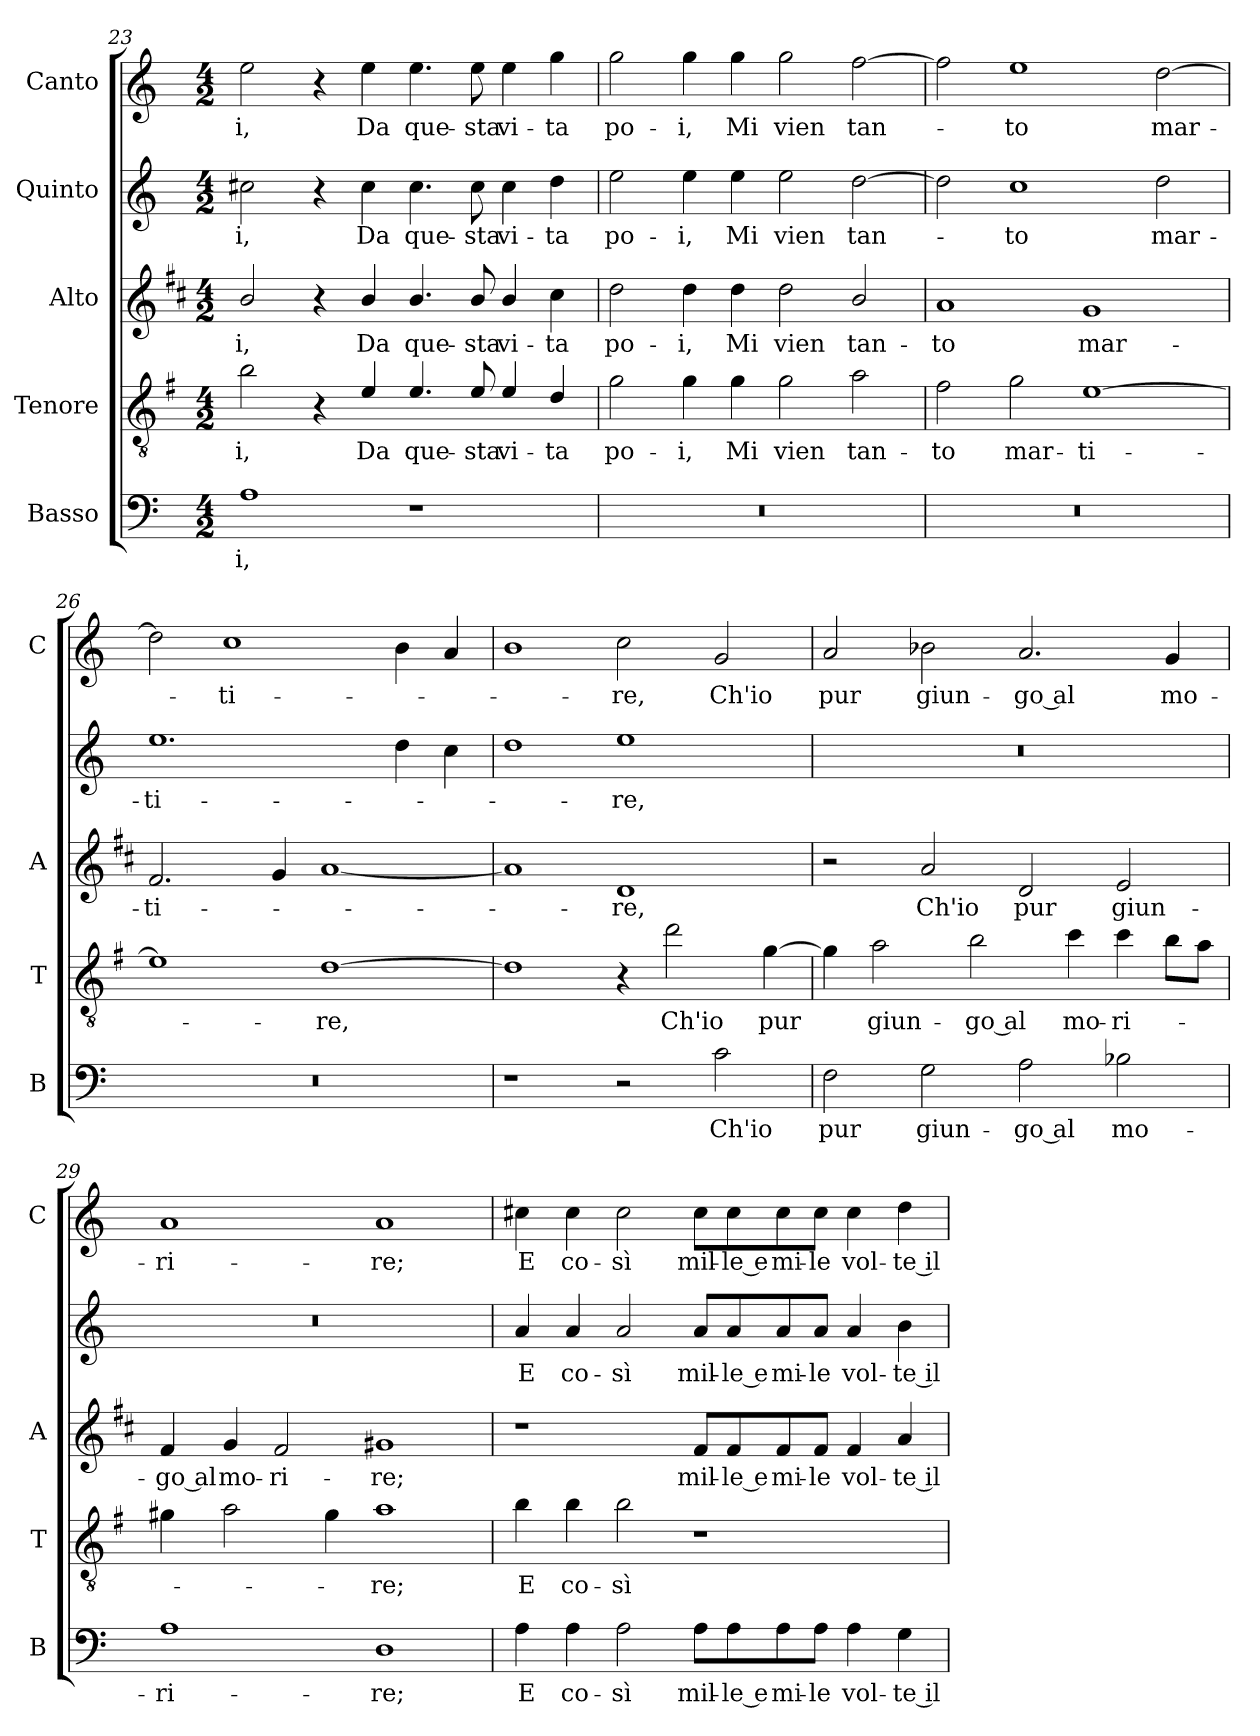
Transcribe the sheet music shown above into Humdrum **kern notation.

**kern	**text	**kern	**text	**kern	**text	**kern	**text	**kern	**text
*part5	*part5	*part4	*part4	*part3	*part3	*part2	*part2	*part1	*part1
*staff5	*staff5	*staff4	*staff4	*staff3	*staff3	*staff2	*staff2	*staff1	*staff1
*I"Basso	*	*I"Tenore	*	*I"Alto	*	*I"Quinto	*	*I"Canto	*
*I'B	*	*I'T	*	*I'A	*	*	*	*I'C	*
!!LO:PB:g=z
*clefF4	*	*clefGv2	*	*clefG2	*	*clefG2	*	*clefG2	*
*	*	*ITrd4c7	*	*ITrd1c2	*	*	*	*	*
*k[]	*	*k[]	*	*k[]	*	*k[]	*	*k[]	*
*C:	*	*C:	*	*C:	*	*C:	*	*C:	*
*M4/2	*	*M4/2	*	*M4/2	*	*M4/2	*	*M4/2	*
=23	=23	=23	=23	=23	=23	=23	=23	=23	=23
!	!LO:LY:b	!	!LO:LY:b	!	!LO:LY:b	!	!LO:LY:b	!	!LO:LY:b
1A	-i,	2e\	-i,	2a/	-i,	2cc#X\	-i,	2ee\	-i,
.	.	4r	.	4r	.	4r	.	4r	.
!	!	!	!LO:LY:b	!	!LO:LY:b	!	!LO:LY:b	!	!LO:LY:b
.	.	4A/	Da	4a/	Da	4cc#\	Da	4ee\	Da
!	!	!	!LO:LY:b	!	!LO:LY:b	!	!LO:LY:b	!	!LO:LY:b
1r	.	4.A/	que-	4.a/	que-	4.cc#\	que-	4.ee\	que-
!	!	!	!LO:LY:b	!	!LO:LY:b	!	!LO:LY:b	!	!LO:LY:b
.	.	8A/	-sta	8a/	-sta	8cc#\	-sta	8ee\	-sta
!	!	!	!LO:LY:b	!	!LO:LY:b	!	!LO:LY:b	!	!LO:LY:b
.	.	4A/	vi-	4a/	vi-	4cc#\	vi-	4ee\	vi-
!	!	!	!LO:LY:b	!	!LO:LY:b	!	!LO:LY:b	!	!LO:LY:b
.	.	4G/	-ta	4b\	-ta	4dd\	-ta	4gg\	-ta
=24	=24	=24	=24	=24	=24	=24	=24	=24	=24
!	!	!	!LO:LY:b	!	!LO:LY:b	!	!LO:LY:b	!	!LO:LY:b
0r	.	2c\	po-	2cc\	po-	2ee\	po-	2gg\	po-
!	!	!	!LO:LY:b	!	!LO:LY:b	!	!LO:LY:b	!	!LO:LY:b
.	.	4c\	-i,	4cc\	-i,	4ee\	-i,	4gg\	-i,
!	!	!	!LO:LY:b	!	!LO:LY:b	!	!LO:LY:b	!	!LO:LY:b
.	.	4c\	Mi	4cc\	Mi	4ee\	Mi	4gg\	Mi
!	!	!	!LO:LY:b	!	!LO:LY:b	!	!LO:LY:b	!	!LO:LY:b
.	.	2c\	vien	2cc\	vien	2ee\	vien	2gg\	vien
!	!	!	!LO:LY:b	!	!LO:LY:b	!	!LO:LY:b	!	!LO:LY:b
.	.	2d\	tan-	2a/	tan-	[2dd\	tan-	[2ff\	tan-
=25	=25	=25	=25	=25	=25	=25	=25	=25	=25
!	!	!	!LO:LY:b	!	!LO:LY:b	!	!	!	!
0r	.	2B\	-to	1g	-to	2dd\]	.	2ff\]	.
!	!	!	!LO:LY:b	!	!	!	!LO:LY:b	!	!LO:LY:b
.	.	2c\	mar-	.	.	1cc	-to	1ee	-to
!	!	!	!LO:LY:b	!	!LO:LY:b	!	!	!	!
.	.	[1A	-ti-	1f	mar-	.	.	.	.
!	!	!	!	!	!	!	!LO:LY:b	!	!LO:LY:b
.	.	.	.	.	.	2dd\	mar-	[2dd\	mar-
=26	=26	=26	=26	=26	=26	=26	=26	=26	=26
!	!	!	!	!	!LO:LY:b	!	!LO:LY:b	!	!
0r	.	1A]	.	2.e/	-ti-	1.ee	-ti-	2dd\]	.
!	!	!	!	!	!	!	!	!	!LO:LY:b
.	.	.	.	.	.	.	.	1cc	-ti-
.	.	.	.	4f/	.	.	.	.	.
!	!	!	!LO:LY:b	!	!	!	!	!	!
.	.	[1G	-re,	[1g	.	.	.	.	.
.	.	.	.	.	.	4dd\	.	4b\	.
.	.	.	.	.	.	4cc\	.	4a/	.
!!LO:LB:g=z
=27	=27	=27	=27	=27	=27	=27	=27	=27	=27
1r	.	1G]	.	1g]	.	1dd	.	1b	.
!	!	!	!	!	!LO:LY:b	!	!LO:LY:b	!	!LO:LY:b
2r	.	4r	.	1c	-re,	1ee	-re,	2cc\	-re,
!	!	!	!LO:LY:b	!	!	!	!	!	!
.	.	2g\	Ch'io	.	.	.	.	.	.
!	!LO:LY:b	!	!	!	!	!	!	!	!LO:LY:b
2c\	Ch'io	.	.	.	.	.	.	2g/	Ch'io
!	!	!	!LO:LY:b	!	!	!	!	!	!
.	.	[4c\	pur	.	.	.	.	.	.
=28	=28	=28	=28	=28	=28	=28	=28	=28	=28
!	!LO:LY:b	!	!	!	!	!	!	!	!LO:LY:b
2F\	pur	4c\]	.	2r	.	0r	.	2a/	pur
!	!	!	!LO:LY:b	!	!	!	!	!	!
.	.	2d\	giun-	.	.	.	.	.	.
!	!LO:LY:b	!	!	!	!LO:LY:b	!	!	!	!LO:LY:b
2G\	giun-	.	.	2g/	Ch'io	.	.	2b-X\	giun-
!	!	!	!LO:LY:b	!	!	!	!	!	!
.	.	2e\	-go al	.	.	.	.	.	.
!	!LO:LY:b	!	!	!	!LO:LY:b	!	!	!	!LO:LY:b
2A\	-go al	.	.	2c/	pur	.	.	2.a/	-go al
!	!	!	!LO:LY:b	!	!	!	!	!	!
.	.	4f\	mo-	.	.	.	.	.	.
!	!LO:LY:b	!	!LO:LY:b	!	!LO:LY:b	!	!	!	!
2B-X\	mo-	4f\	-ri-	2d/	giun-	.	.	.	.
!	!	!	!	!	!	!	!	!	!LO:LY:b
.	.	8e\L	.	.	.	.	.	4g/	mo-
.	.	8d\J	.	.	.	.	.	.	.
=29	=29	=29	=29	=29	=29	=29	=29	=29	=29
!	!LO:LY:b	!	!	!	!LO:LY:b	!	!	!	!LO:LY:b
1A	-ri-	4c#X\	.	4e/	-go al	0r	.	1a	-ri-
!	!	!	!	!	!LO:LY:b	!	!	!	!
.	.	2d\	.	4f/	mo-	.	.	.	.
!	!	!	!	!	!LO:LY:b	!	!	!	!
.	.	.	.	2e/	-ri-	.	.	.	.
.	.	4c#\	.	.	.	.	.	.	.
!	!LO:LY:b	!	!LO:LY:b	!	!LO:LY:b	!	!	!	!LO:LY:b
1D	-re;	1d	-re;	1f#X	-re;	.	.	1a	-re;
=30	=30	=30	=30	=30	=30	=30	=30	=30	=30
!	!LO:LY:b	!	!LO:LY:b	!	!	!	!LO:LY:b	!	!LO:LY:b
4A\	E	4e\	E	1r	.	4a/	E	4cc#X\	E
!	!LO:LY:b	!	!LO:LY:b	!	!	!	!LO:LY:b	!	!LO:LY:b
4A\	co-	4e\	co-	.	.	4a/	co-	4cc#\	co-
!	!LO:LY:b	!	!LO:LY:b	!	!	!	!LO:LY:b	!	!LO:LY:b
2A\	-sì	2e\	-sì	.	.	2a/	-sì	2cc#\	-sì
!	!LO:LY:b	!	!	!	!LO:LY:b	!	!LO:LY:b	!	!LO:LY:b
8A\L	mil-	1r	.	8e/L	mil-	8a/L	mil-	8cc#\L	mil-
!	!LO:LY:b	!	!	!	!LO:LY:b	!	!LO:LY:b	!	!LO:LY:b
8A\	-le e	.	.	8e/	-le e	8a/	-le e	8cc#\	-le e
!	!LO:LY:b	!	!	!	!LO:LY:b	!	!LO:LY:b	!	!LO:LY:b
8A\	mi-	.	.	8e/	mi-	8a/	mi-	8cc#\	mi-
!	!LO:LY:b	!	!	!	!LO:LY:b	!	!LO:LY:b	!	!LO:LY:b
8A\J	-le	.	.	8e/J	-le	8a/J	-le	8cc#\J	-le
!	!LO:LY:b	!	!	!	!LO:LY:b	!	!LO:LY:b	!	!LO:LY:b
4A\	vol-	.	.	4e/	vol-	4a/	vol-	4cc#\	vol-
!	!LO:LY:b	!	!	!	!LO:LY:b	!	!LO:LY:b	!	!LO:LY:b
4G\	-te il	.	.	4g/	-te il	4b\	-te il	4dd\	-te il
=	=	=	=	=	=	=	=	=	=
*-	*-	*-	*-	*-	*-	*-	*-	*-	*-
